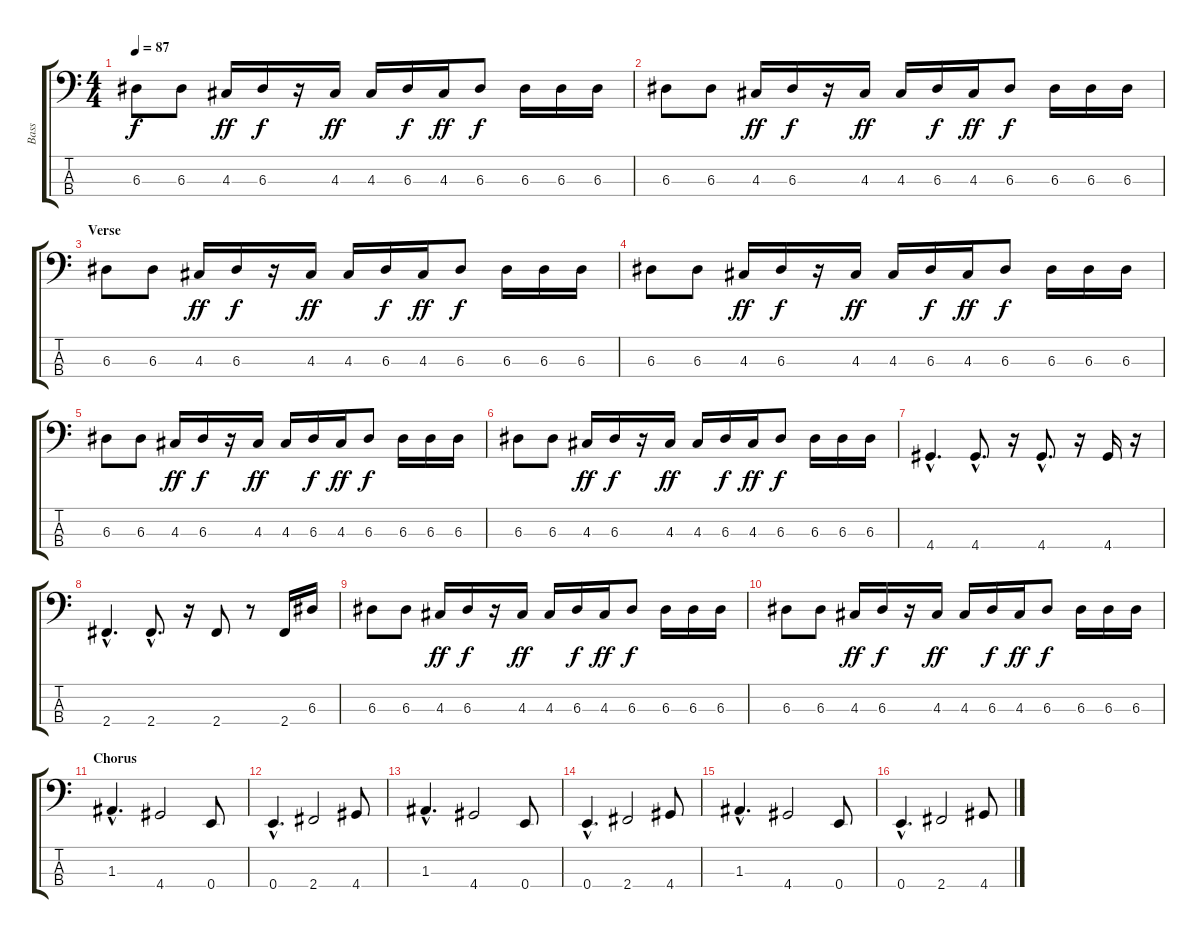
\track ("Bass" "Bass") {instrument electricbassfinger}
\staff {score tabs}
\tuning (G2 D2 A1 E1) {hide}
\ts (4 4)
\tempo 87
\clef f4
\ks c
6.3.8{dy f} 6.3.8 4.3.16{dy ff} 6.3.16{dy f} r.16 4.3.16{dy ff} 4.3.16 6.3.16{dy f} 4.3.16{dy ff} 6.3.8{dy f} 6.3.16 6.3.16 6.3.16 |
6.3.8 6.3.8 4.3.16{dy ff} 6.3.16{dy f} r.16 4.3.16{dy ff} 4.3.16 6.3.16{dy f} 4.3.16{dy ff} 6.3.8{dy f} 6.3.16 6.3.16 6.3.16 |
\section ("" "Verse")
6.3.8 6.3.8 4.3.16{dy ff} 6.3.16{dy f} r.16 4.3.16{dy ff} 4.3.16 6.3.16{dy f} 4.3.16{dy ff} 6.3.8{dy f} 6.3.16 6.3.16 6.3.16 |
6.3.8 6.3.8 4.3.16{dy ff} 6.3.16{dy f} r.16 4.3.16{dy ff} 4.3.16 6.3.16{dy f} 4.3.16{dy ff} 6.3.8{dy f} 6.3.16 6.3.16 6.3.16 |
6.3.8 6.3.8 4.3.16{dy ff} 6.3.16{dy f} r.16 4.3.16{dy ff} 4.3.16 6.3.16{dy f} 4.3.16{dy ff} 6.3.8{dy f} 6.3.16 6.3.16 6.3.16 |
6.3.8 6.3.8 4.3.16{dy ff} 6.3.16{dy f} r.16 4.3.16{dy ff} 4.3.16 6.3.16{dy f} 4.3.16{dy ff} 6.3.8{dy f} 6.3.16 6.3.16 6.3.16 |
4.4{hac}.4{d} 4.4{hac}.8{d} r.16 4.4{hac}.8{d} r.16 4.4.16 r.16 |
2.4{hac}.4{d} 2.4{hac}.8{d} r.16 2.4.8 r.8 2.4.16 6.3.16 |
6.3.8 6.3.8 4.3.16{dy ff} 6.3.16{dy f} r.16 4.3.16{dy ff} 4.3.16 6.3.16{dy f} 4.3.16{dy ff} 6.3.8{dy f} 6.3.16 6.3.16 6.3.16 |
6.3.8 6.3.8 4.3.16{dy ff} 6.3.16{dy f} r.16 4.3.16{dy ff} 4.3.16 6.3.16{dy f} 4.3.16{dy ff} 6.3.8{dy f} 6.3.16 6.3.16 6.3.16 |
\section ("" "Chorus")
1.3{hac}.4{d} 4.4.2 0.4.8 |
0.4{hac}.4{d} 2.4.2 4.4.8 |
1.3{hac}.4{d} 4.4.2 0.4.8 |
0.4{hac}.4{d} 2.4.2 4.4.8 |
1.3{hac}.4{d} 4.4.2 0.4.8 |
0.4{hac}.4{d} 2.4.2 4.4.8
